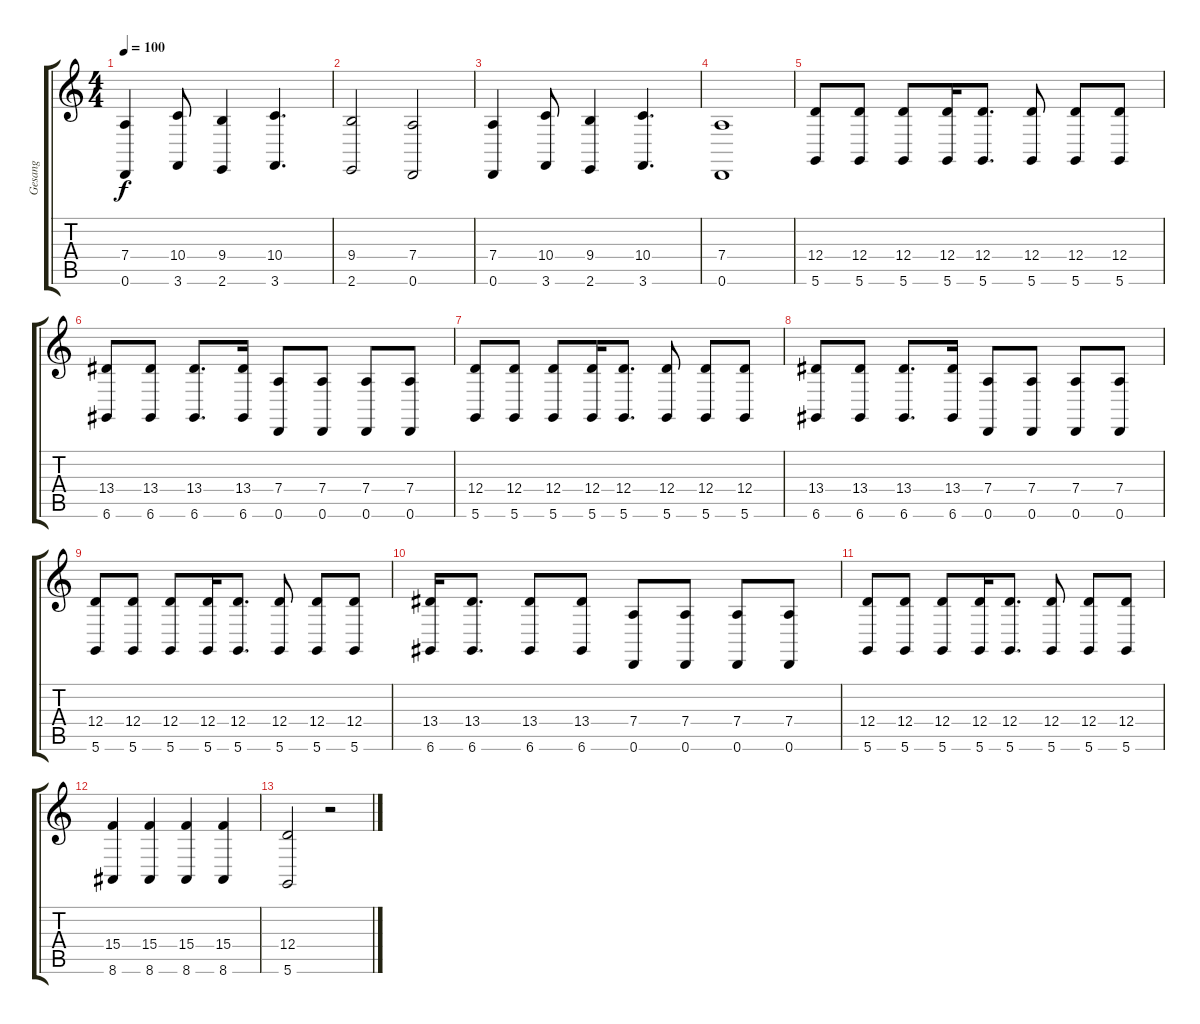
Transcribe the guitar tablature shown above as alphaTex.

\track ("Gesang" "Gesang") {instrument oboe}
\staff {score tabs}
\tuning (E4 B3 G3 D3 A2 D2) {hide}
\ts (4 4)
\tempo 100
\clef g2
\ks c
(7.4 0.6).4{dy f} (10.4 3.6).8 (9.4 2.6).4 (10.4 3.6).4{d} |
(9.4 2.6).2 (7.4 0.6).2 |
(7.4 0.6).4 (10.4 3.6).8 (9.4 2.6).4 (10.4 3.6).4{d} |
(7.4 0.6).1 |
(12.4 5.6).8 (12.4 5.6).8 (12.4 5.6).8 (12.4 5.6).16 (12.4 5.6).8{d} (12.4 5.6).8 (12.4 5.6).8 (12.4 5.6).8 |
(13.4 6.6).8 (13.4 6.6).8 (13.4 6.6).8{d} (13.4 6.6).16 (7.4 0.6).8 (7.4 0.6).8 (7.4 0.6).8 (7.4 0.6).8 |
(12.4 5.6).8 (12.4 5.6).8 (12.4 5.6).8 (12.4 5.6).16 (12.4 5.6).8{d} (12.4 5.6).8 (12.4 5.6).8 (12.4 5.6).8 |
(13.4 6.6).8 (13.4 6.6).8 (13.4 6.6).8{d} (13.4 6.6).16 (7.4 0.6).8 (7.4 0.6).8 (7.4 0.6).8 (7.4 0.6).8 |
(12.4 5.6).8 (12.4 5.6).8 (12.4 5.6).8 (12.4 5.6).16 (12.4 5.6).8{d} (12.4 5.6).8 (12.4 5.6).8 (12.4 5.6).8 |
(13.4 6.6).16 (13.4 6.6).8{d} (13.4 6.6).8 (13.4 6.6).8 (7.4 0.6).8 (7.4 0.6).8 (7.4 0.6).8 (7.4 0.6).8 |
(12.4 5.6).8 (12.4 5.6).8 (12.4 5.6).8 (12.4 5.6).16 (12.4 5.6).8{d} (12.4 5.6).8 (12.4 5.6).8 (12.4 5.6).8 |
(15.4 8.6).4 (15.4 8.6).4 (15.4 8.6).4 (15.4 8.6).4 |
(12.4 5.6).2 r.2
